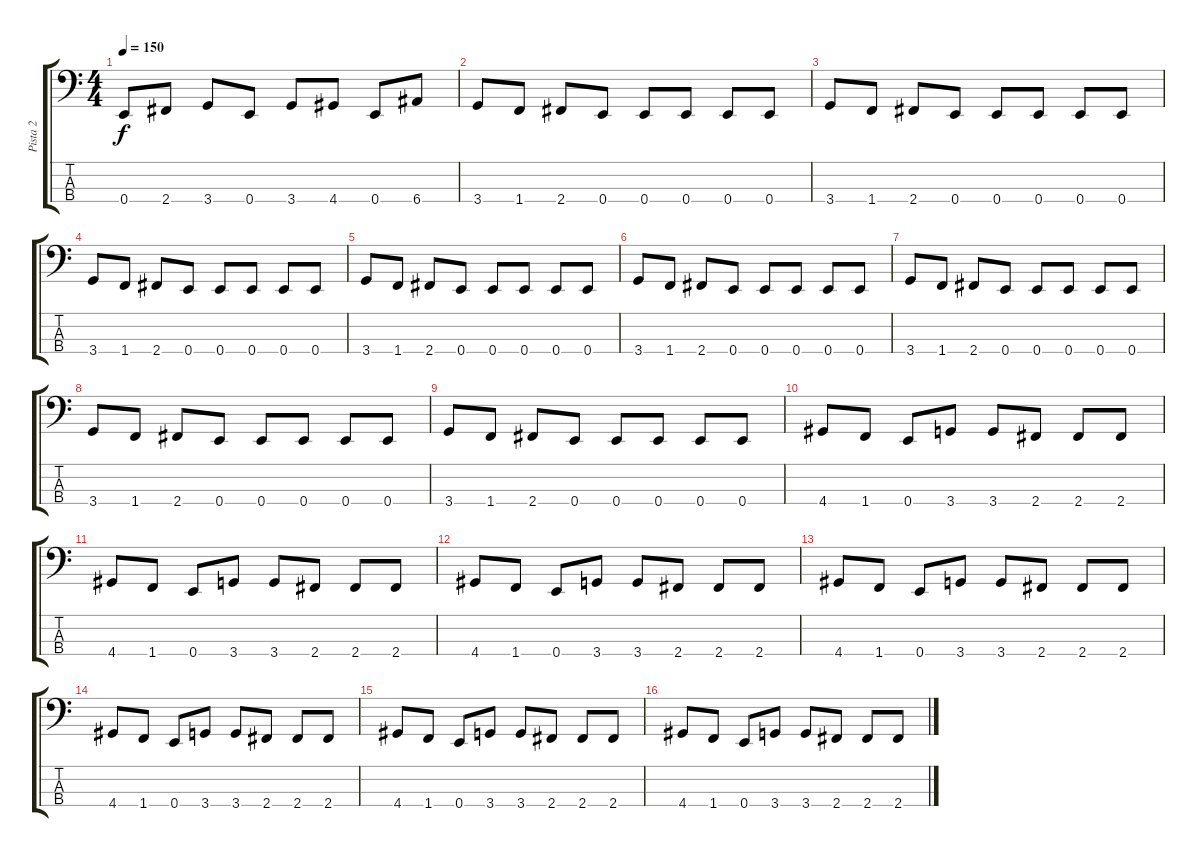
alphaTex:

\track ("Pista 2" "Pista 2") {instrument electricbassfinger}
\staff {score tabs}
\tuning (G2 D2 A1 E1) {hide}
\ts (4 4)
\tempo 150
\clef f4
\ks c
0.4.8{dy f} 2.4.8 3.4.8 0.4.8 3.4.8 4.4.8 0.4.8 6.4.8 |
3.4.8 1.4.8 2.4.8 0.4.8 0.4.8 0.4.8 0.4.8 0.4.8 |
3.4.8 1.4.8 2.4.8 0.4.8 0.4.8 0.4.8 0.4.8 0.4.8 |
3.4.8 1.4.8 2.4.8 0.4.8 0.4.8 0.4.8 0.4.8 0.4.8 |
3.4.8 1.4.8 2.4.8 0.4.8 0.4.8 0.4.8 0.4.8 0.4.8 |
3.4.8 1.4.8 2.4.8 0.4.8 0.4.8 0.4.8 0.4.8 0.4.8 |
3.4.8 1.4.8 2.4.8 0.4.8 0.4.8 0.4.8 0.4.8 0.4.8 |
3.4.8 1.4.8 2.4.8 0.4.8 0.4.8 0.4.8 0.4.8 0.4.8 |
3.4.8 1.4.8 2.4.8 0.4.8 0.4.8 0.4.8 0.4.8 0.4.8 |
4.4.8 1.4.8 0.4.8 3.4.8 3.4.8 2.4.8 2.4.8 2.4.8 |
4.4.8 1.4.8 0.4.8 3.4.8 3.4.8 2.4.8 2.4.8 2.4.8 |
4.4.8 1.4.8 0.4.8 3.4.8 3.4.8 2.4.8 2.4.8 2.4.8 |
4.4.8 1.4.8 0.4.8 3.4.8 3.4.8 2.4.8 2.4.8 2.4.8 |
4.4.8 1.4.8 0.4.8 3.4.8 3.4.8 2.4.8 2.4.8 2.4.8 |
4.4.8 1.4.8 0.4.8 3.4.8 3.4.8 2.4.8 2.4.8 2.4.8 |
4.4.8 1.4.8 0.4.8 3.4.8 3.4.8 2.4.8 2.4.8 2.4.8
